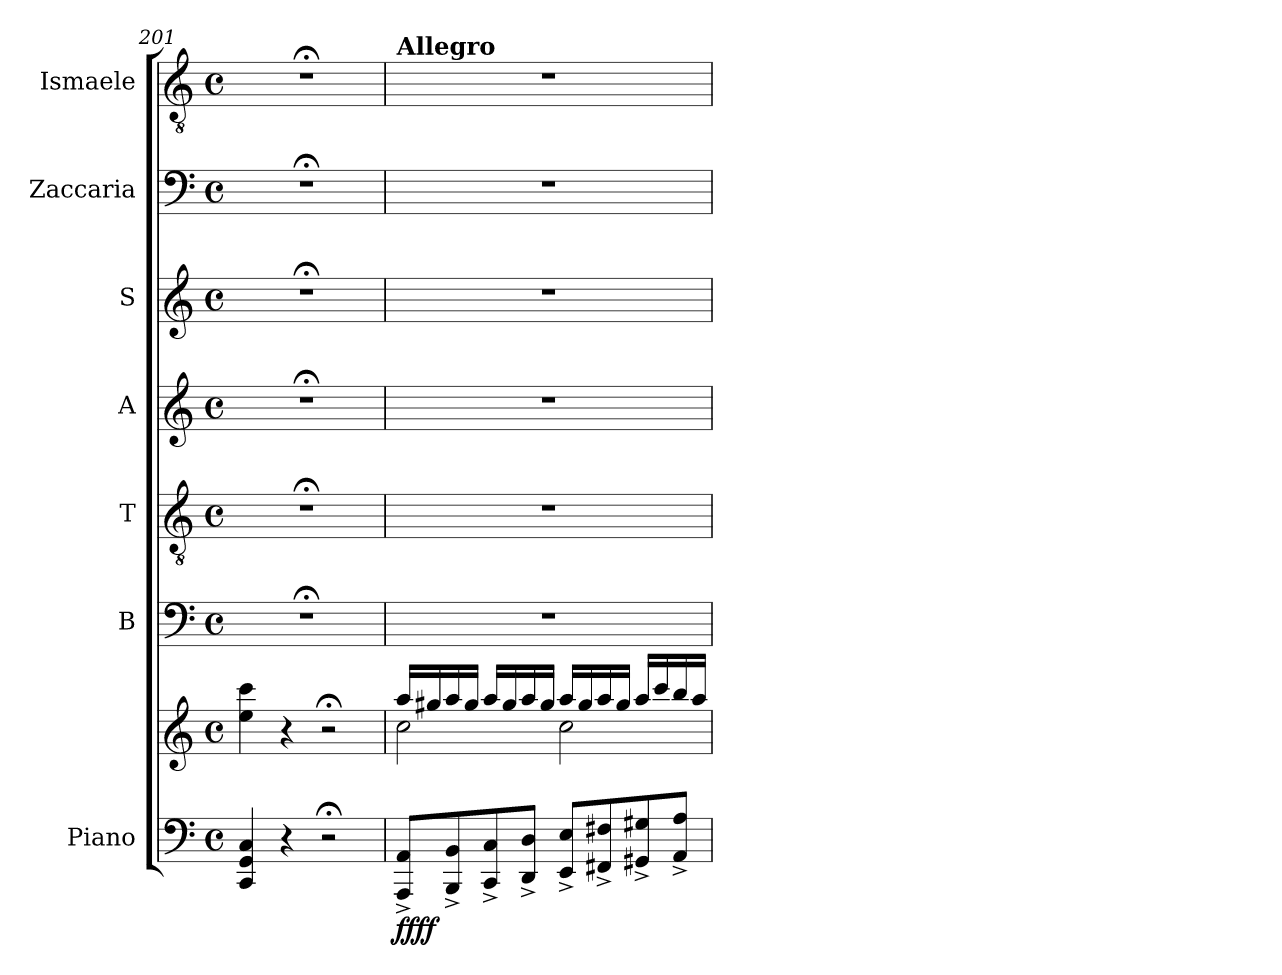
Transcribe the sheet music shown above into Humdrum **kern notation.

**kern	**kern	**dynam	**kern	**kern	**kern	**kern	**kern	**kern
*part7	*part7	*part7	*part6	*part5	*part4	*part3	*part2	*part1
*staff8	*staff7	*staff7/8	*staff6	*staff5	*staff4	*staff3	*staff2	*staff1
*I"Piano	*	*	*I"B	*I"T	*I"A	*I"S	*I"Zaccaria	*I"Ismaele
*I'Pno	*	*	*I'B	*I'T	*I'A	*I'S	*	*
*clefF4	*clefG2	*	*clefF4	*clefGv2	*clefG2	*clefG2	*clefF4	*clefGv2
*k[]	*k[]	*	*k[]	*k[]	*k[]	*k[]	*k[]	*k[]
*M4/4	*M4/4	*	*M4/4	*M4/4	*M4/4	*M4/4	*M4/4	*M4/4
*met(c)	*met(c)	*	*met(c)	*met(c)	*met(c)	*met(c)	*met(c)	*met(c)
=201	=201	=201	=201	=201	=201	=201	=201	=201
4CC/ 4GG/ 4C/	4ee\ 4ccc\	.	1r;<	1r;<	1r;<	1r;<	1r;<	1r;<
4r	4r	.	.	.	.	.	.	.
2r;<	2r;<	.	.	.	.	.	.	.
=202	=202	=202	=202	=202	=202	=202	=202	=202
*	*^	*	*	*	*	*	*	*
!!LO:REH:place=s1:a:B:fs=14:t=11
!	!	!	!	!	!	!	!	!	!LO:TX:a:B:t=Allegro
!	!	!	!LO:DY:b=2	!	!	!	!	!	!
!	!	!	!LO:DY:n=1:b	!	!	!	!	!	!
8AAA/^ 8AA/^L	16aa/LL	2cc\	ff ff	1r	1r	1r	1r	1r	1r
.	16gg#X/	.	.	.	.	.	.	.	.
8BBB/^ 8BB/^	16aa/	.	.	.	.	.	.	.	.
.	16gg#/JJ	.	.	.	.	.	.	.	.
8CC/^ 8C/^	16aa/LL	.	.	.	.	.	.	.	.
.	16gg#/	.	.	.	.	.	.	.	.
8DD/^ 8D/^J	16aa/	.	.	.	.	.	.	.	.
.	16gg#/JJ	.	.	.	.	.	.	.	.
8EE/^ 8E/^L	16aa/LL	2cc\	.	.	.	.	.	.	.
.	16gg#/	.	.	.	.	.	.	.	.
8FF#X/^ 8F#X/^	16aa/	.	.	.	.	.	.	.	.
.	16gg#/JJ	.	.	.	.	.	.	.	.
8GG#X/^ 8G#X/^	16aa/LL	.	.	.	.	.	.	.	.
.	16ccc/	.	.	.	.	.	.	.	.
8AA/^ 8A/^J	16bb/	.	.	.	.	.	.	.	.
.	16aa/JJ	.	.	.	.	.	.	.	.
*	*v	*v	*	*	*	*	*	*	*
=	=	=	=	=	=	=	=	=
*-	*-	*-	*-	*-	*-	*-	*-	*-
